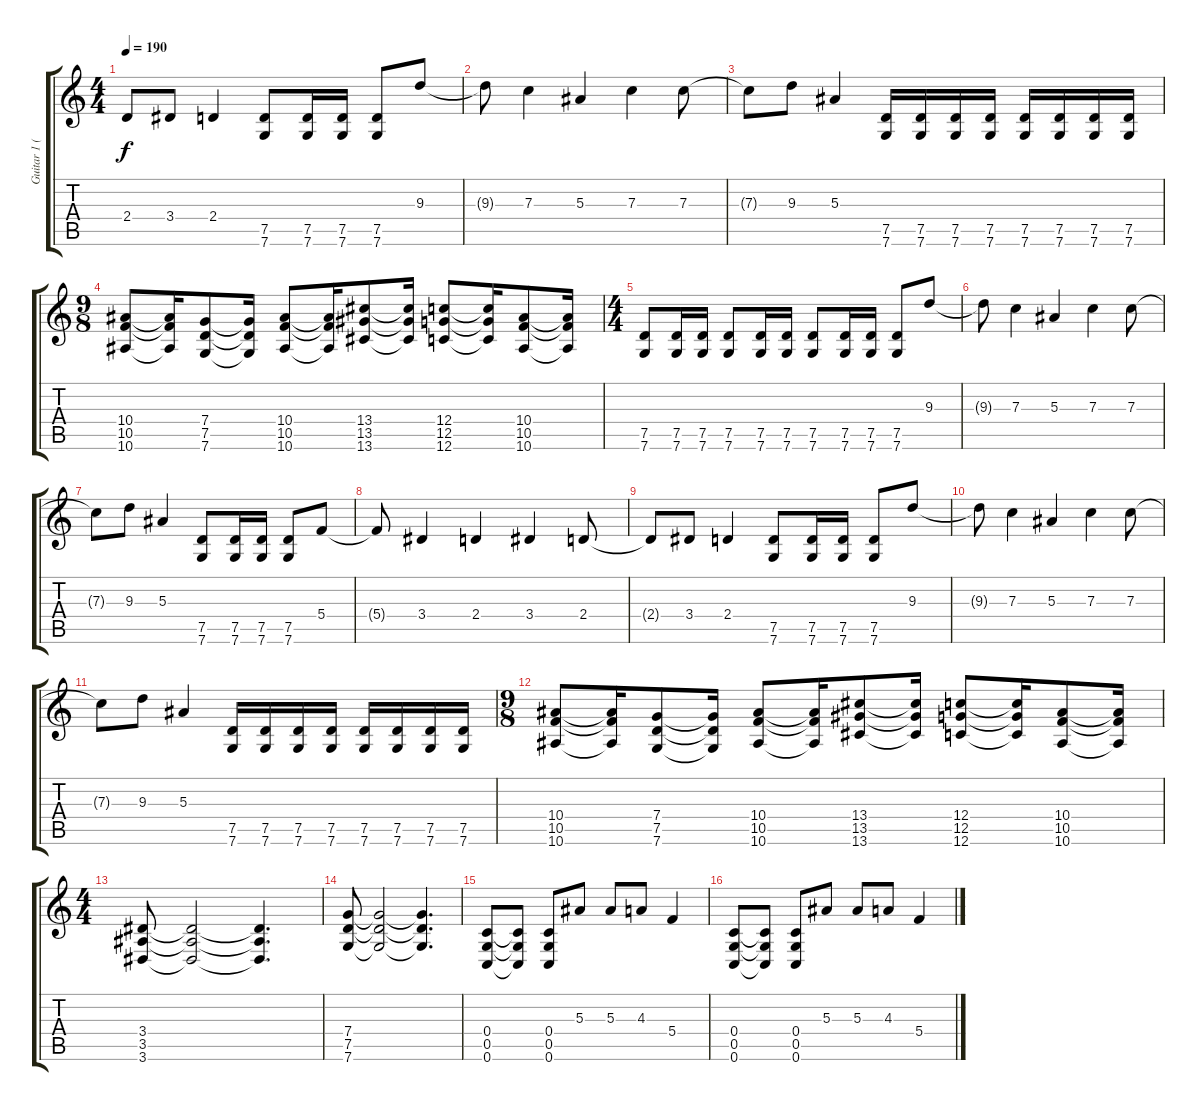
\track ("Guitar 1 (Distorted- Tuck)" "Guitar 1 (") {instrument distortionguitar}
\staff {score tabs}
\tuning (D4 A3 F3 C3 G2 C2) {hide}
\ts (4 4)
\tempo 190
\clef g2
\ks c
2.4{t}.8{dy f} 3.4.8 2.4.4 (7.5 7.6).8 (7.5 7.6).16 (7.5 7.6).16 (7.5 7.6).8 9.3.8 |
9.3{t}.8 7.3.4 5.3.4 7.3.4 7.3.8 |
7.3{t}.8 9.3.8 5.3.4 (7.5 7.6).16 (7.5 7.6).16 (7.5 7.6).16 (7.5 7.6).16 (7.5 7.6).16 (7.5 7.6).16 (7.5 7.6).16 (7.5 7.6).16 |
\ts (9 8)
(10.4 10.5 10.6).8 (10.4{t} 10.5{t} 10.6{t}).16 (7.4 7.5 7.6).8 (7.4{t} 7.5{t} 7.6{t}).16 (10.4 10.5 10.6).8 (10.4{t} 10.5{t} 10.6{t}).16 (13.4 13.5 13.6).8 (13.4{t} 13.5{t} 13.6{t}).16 (12.4 12.5 12.6).8 (12.4{t} 12.5{t} 12.6{t}).16 (10.4 10.5 10.6).8 (10.4{t} 10.5{t} 10.6{t}).16 |
\ts (4 4)
(7.5 7.6).8 (7.5 7.6).16 (7.5 7.6).16 (7.5 7.6).8 (7.5 7.6).16 (7.5 7.6).16 (7.5 7.6).8 (7.5 7.6).16 (7.5 7.6).16 (7.5 7.6).8 9.3.8 |
9.3{t}.8 7.3.4 5.3.4 7.3.4 7.3.8 |
7.3{t}.8 9.3.8 5.3.4 (7.5 7.6).8 (7.5 7.6).16 (7.5 7.6).16 (7.5 7.6).8 5.4.8 |
5.4{t}.8 3.4.4 2.4.4 3.4.4 2.4.8 |
2.4{t}.8 3.4.8 2.4.4 (7.5 7.6).8 (7.5 7.6).16 (7.5 7.6).16 (7.5 7.6).8 9.3.8 |
9.3{t}.8 7.3.4 5.3.4 7.3.4 7.3.8 |
7.3{t}.8 9.3.8 5.3.4 (7.5 7.6).16 (7.5 7.6).16 (7.5 7.6).16 (7.5 7.6).16 (7.5 7.6).16 (7.5 7.6).16 (7.5 7.6).16 (7.5 7.6).16 |
\ts (9 8)
(10.4 10.5 10.6).8 (10.4{t} 10.5{t} 10.6{t}).16 (7.4 7.5 7.6).8 (7.4{t} 7.5{t} 7.6{t}).16 (10.4 10.5 10.6).8 (10.4{t} 10.5{t} 10.6{t}).16 (13.4 13.5 13.6).8 (13.4{t} 13.5{t} 13.6{t}).16 (12.4 12.5 12.6).8 (12.4{t} 12.5{t} 12.6{t}).16 (10.4 10.5 10.6).8 (10.4{t} 10.5{t} 10.6{t}).16 |
\ts (4 4)
(3.4 3.5 3.6).8 (3.4{t} 3.5{t} 3.6{t}).2 (3.4{t} 3.5{t} 3.6{t}).4{d} |
(7.4 7.5 7.6).8 (7.4{t} 7.5{t} 7.6{t}).2 (7.4{t} 7.5{t} 7.6{t}).4{d} |
(0.4 0.5 0.6).8 (0.4{t} 0.5{t} 0.6{t}).8 (0.4 0.5 0.6).8 5.3.8 5.3.8 4.3.8 5.4.4 |
(0.4 0.5 0.6).8 (0.4{t} 0.5{t} 0.6{t}).8 (0.4 0.5 0.6).8 5.3.8 5.3.8 4.3.8 5.4.4
